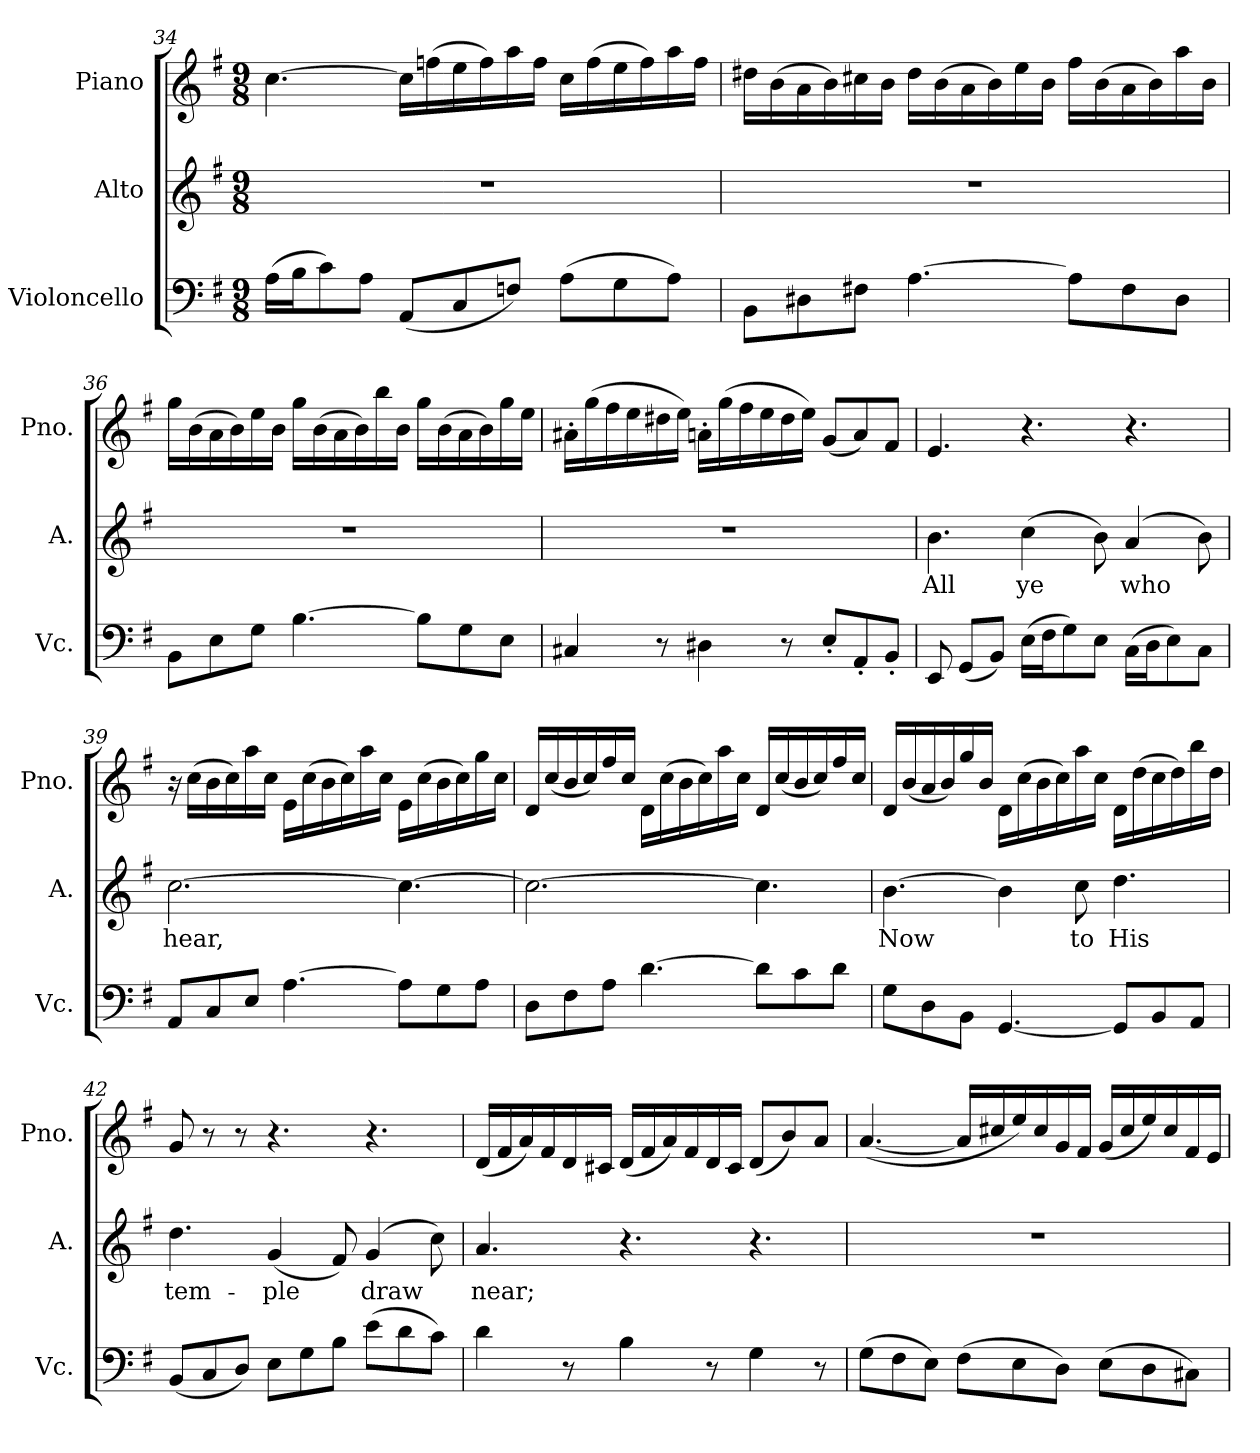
**kern	**kern	**text	**kern
*part3	*part2	*part2	*part1
*staff3	*staff2	*staff2	*staff1
*I"Violoncello	*I"Alto	*	*I"Piano
*I'Vc.	*I'A.	*	*I'Pno.
*clefF4	*clefG2	*	*clefG2
*k[f#]	*k[f#]	*	*k[f#]
*M9/8	*M9/8	*	*M9/8
=34	=34	=34	=34
(16A\LL	8%9r	.	[4.cc\
16B\J	.	.	.
8c\)	.	.	.
8A\J	.	.	.
(8AA/L	.	.	16cc\LL]
.	.	.	(16ffn\
8C/	.	.	16ee\
.	.	.	16ff\)
8Fn/J)	.	.	16aa\
.	.	.	16ff\JJ
(8A\L	.	.	16cc\LL
.	.	.	(16ff\
8G\	.	.	16ee\
.	.	.	16ff\)
8A\J)	.	.	16aa\
.	.	.	16ff\JJ
=35	=35	=35	=35
8BB\L	8%9r	.	16dd#X\LL
.	.	.	(16b\
8D#X\	.	.	16a\
.	.	.	16b\)
8F#X\J	.	.	16cc#X\
.	.	.	16b\JJ
[4.A\	.	.	16dd#\LL
.	.	.	(16b\
.	.	.	16a\
.	.	.	16b\)
.	.	.	16ee\
.	.	.	16b\JJ
8A\L]	.	.	16ff#\LL
.	.	.	(16b\
8F#\	.	.	16a\
.	.	.	16b\)
8D#\J	.	.	16aa\
.	.	.	16b\JJ
=36	=36	=36	=36
8BB\L	8%9r	.	16gg\LL
.	.	.	(16b\
8E\	.	.	16a\
.	.	.	16b\)
8G\J	.	.	16ee\
.	.	.	16b\JJ
[4.B\	.	.	16gg\LL
.	.	.	(16b\
.	.	.	16a\
.	.	.	16b\)
.	.	.	16bb\
.	.	.	16b\JJ
8B\L]	.	.	16gg\LL
.	.	.	(16b\
8G\	.	.	16a\
.	.	.	16b\)
8E\J	.	.	16gg\
.	.	.	16ee\JJ
=37	=37	=37	=37
4C#X/	8%9r	.	16a#X'\LL
.	.	.	(16gg\
.	.	.	16ff#\
.	.	.	16ee\
8r	.	.	16dd#X\
.	.	.	16ee\JJ)
4D#X\	.	.	16an'\LL
.	.	.	(16gg\
.	.	.	16ff#\
.	.	.	16ee\
8r	.	.	16dd#\
.	.	.	16ee\JJ)
8E'/L	.	.	(8g/L
8AA'/	.	.	8a/)
8BB'/J	.	.	8f#/J
=38	=38	=38	=38
8EE/	4.b\	All	4.e/
(8GG/L	.	.	.
8BB/J)	.	.	.
(16E\LL	(4cc\	ye	4.r
16F#\J	.	.	.
8G\)	.	.	.
8E\J	8b\)	.	.
(16C\LL	(4a/	who	4.r
16D\J	.	.	.
8E\)	.	.	.
8C\J	8b\)	.	.
=39	=39	=39	=39
8AA/L	[2.cc\	hear,	16r
.	.	.	(16cc\LL
8C/	.	.	16b\
.	.	.	16cc\)
8E/J	.	.	16aa\
.	.	.	16cc\JJ
[4.A\	.	.	16e\LL
.	.	.	(16cc\
.	.	.	16b\
.	.	.	16cc\)
.	.	.	16aa\
.	.	.	16cc\JJ
8A\L]	4.cc\_	.	16e\LL
.	.	.	(16cc\
8G\	.	.	16b\
.	.	.	16cc\)
8A\J	.	.	16gg\
.	.	.	16cc\JJ
=40	=40	=40	=40
8D\L	2.cc\_	.	16d/LL
.	.	.	(16cc/
8F#\	.	.	16b/
.	.	.	16cc/)
8A\J	.	.	16ff#/
.	.	.	16cc/JJ
[4.d\	.	.	16d\LL
.	.	.	(16cc\
.	.	.	16b\
.	.	.	16cc\)
.	.	.	16aa\
.	.	.	16cc\JJ
8d\L]	4.cc\]	.	16d/LL
.	.	.	(16cc/
8c\	.	.	16b/
.	.	.	16cc/)
8d\J	.	.	16ff#/
.	.	.	16cc/JJ
=41	=41	=41	=41
8G\L	[4.b\	Now	16d/LL
.	.	.	(16b/
8D\	.	.	16a/
.	.	.	16b/)
8BB\J	.	.	16gg/
.	.	.	16b/JJ
[4.GG/	4b\]	.	16d\LL
.	.	.	(16cc\
.	.	.	16b\
.	.	.	16cc\)
.	8cc\	to	16aa\
.	.	.	16cc\JJ
8GG/L]	4.dd\	His	16d\LL
.	.	.	(16dd\
8BB/	.	.	16cc\
.	.	.	16dd\)
8AA/J	.	.	16bb\
.	.	.	16dd\JJ
=42	=42	=42	=42
(8BB/L	4.dd\	tem-	8g/
8C/	.	.	8r
8D/J)	.	.	8r
8E\L	(4g/	-ple	4.r
8G\	.	.	.
8B\J	8f#/)	.	.
(8e\L	(4g/	draw	4.r
8d\	.	.	.
8c\J)	8cc\)	.	.
=43	=43	=43	=43
4d\	4.a/	near;	(16d/LL
.	.	.	16f#/
.	.	.	16a/)
.	.	.	16f#/
8r	.	.	16d/
.	.	.	16c#X/JJ
4B\	4.r	.	(16d/LL
.	.	.	16f#/
.	.	.	16a/)
.	.	.	16f#/
8r	.	.	16d/
.	.	.	16c#/JJ
4G\	4.r	.	(8d/L
.	.	.	8b/)
8r	.	.	8a/J
=44	=44	=44	=44
(8G\L	8%9r	.	([4.a/
8F#\	.	.	.
8E\J)	.	.	.
(8F#\L	.	.	16a/LL]
.	.	.	16cc#X/
8E\	.	.	16ee/)
.	.	.	16cc#/
8D\J)	.	.	16g/
.	.	.	16f#/JJ
(8E\L	.	.	(16g/LL
.	.	.	16cc#/
8D\	.	.	16ee/)
.	.	.	16cc#/
8C#X\J)	.	.	16f#/
.	.	.	16e/JJ
=	=	=	=
*-	*-	*-	*-
